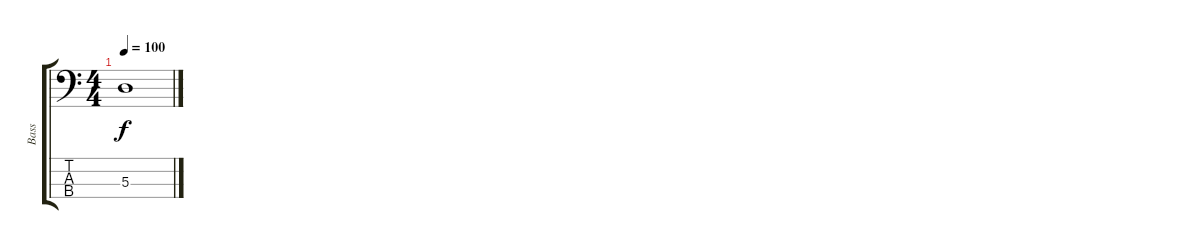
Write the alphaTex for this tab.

\track ("Bass" "Bass") {instrument electricbassfinger}
\staff {score tabs}
\tuning (G2 D2 A1 E1) {hide}
\ts (4 4)
\tempo 100
\clef f4
\ks c
5.3.1{dy f}
